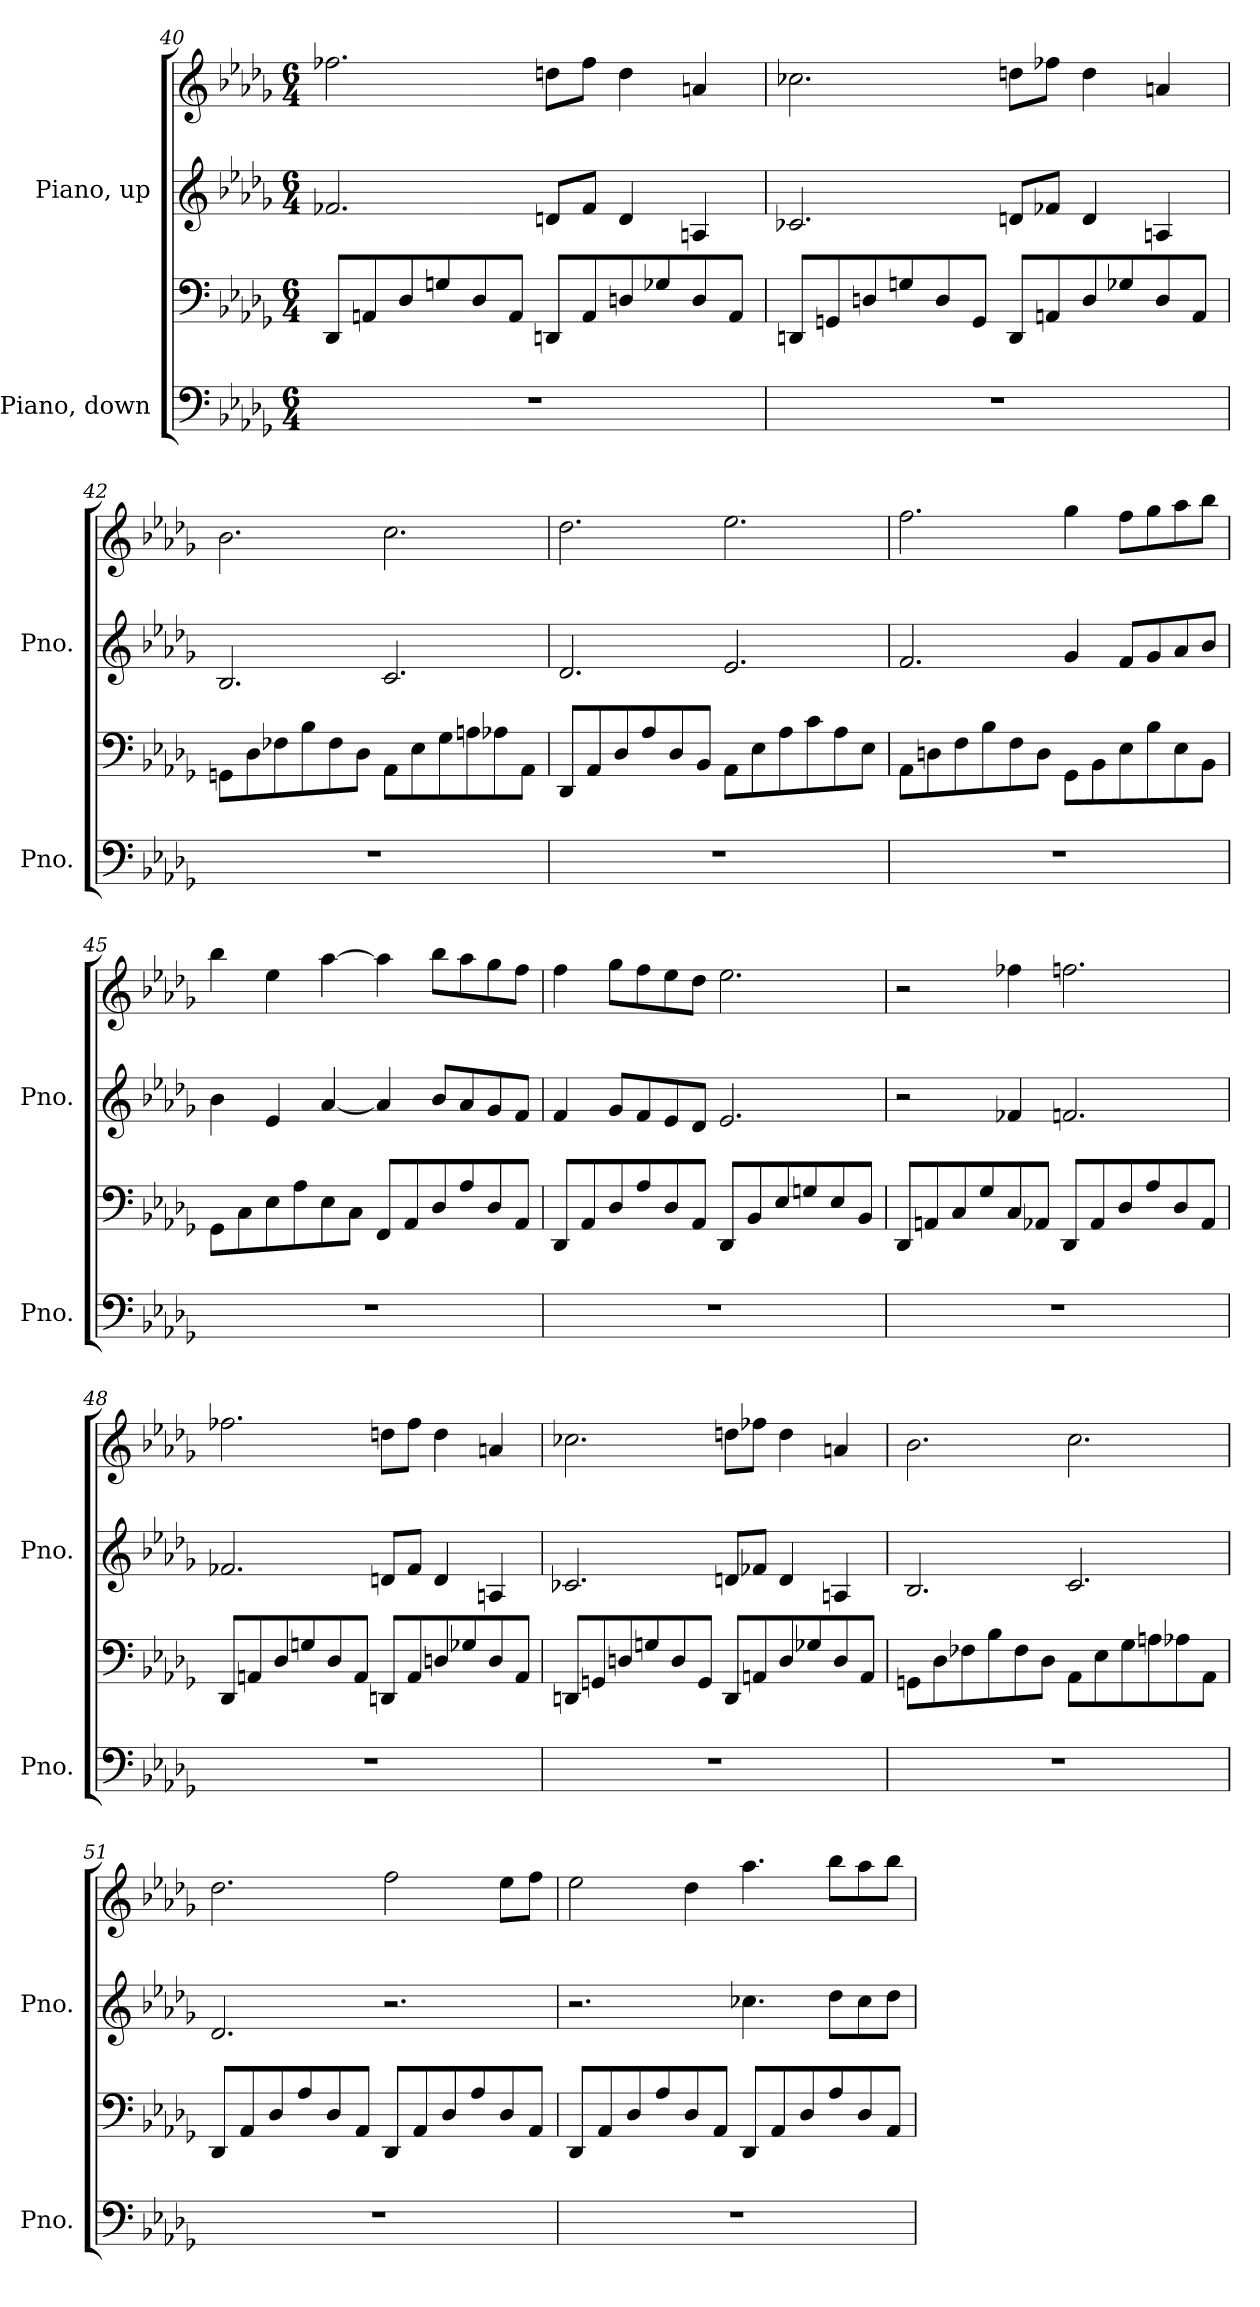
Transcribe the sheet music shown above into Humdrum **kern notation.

**kern	**kern	**kern	**kern
*part2	*part2	*part1	*part1
*staff4	*staff3	*staff2	*staff1
*I"Piano, down	*	*I"Piano, up	*
*I'Pno.	*	*I'Pno.	*
*clefF4	*clefF4	*clefG2	*clefG2
*k[b-e-a-d-g-]	*k[b-e-a-d-g-]	*k[b-e-a-d-g-]	*k[b-e-a-d-g-]
*M6/4	*M6/4	*M6/4	*M6/4
=40	=40	=40	=40
1.r	8DD-/L	2.f-X/	2.ff-X\
.	8AAn/	.	.
.	8D-/	.	.
.	8Gn/	.	.
.	8D-/	.	.
.	8AA/J	.	.
.	8DDn/L	8dn/L	8ddn\L
.	8AA/	8f-/J	8ff-\J
.	8Dn/	4d/	4dd\
.	8G-X/	.	.
.	8D/	4An/	4an/
.	8AA/J	.	.
!!LO:LB:g=z
=41	=41	=41	=41
1.r	8DDn/L	2.c-X/	2.cc-X\
.	8GGn/	.	.
.	8Dn/	.	.
.	8Gn/	.	.
.	8D/	.	.
.	8GG/J	.	.
.	8DD/L	8dn/L	8ddn\L
.	8AAn/	8f-X/J	8ff-X\J
.	8D/	4d/	4dd\
.	8G-X/	.	.
.	8D/	4An/	4an/
.	8AA/J	.	.
=42	=42	=42	=42
1.r	8GGn\L	2.B-/	2.b-\
.	8D-\	.	.
.	8F-X\	.	.
.	8B-\	.	.
.	8F-\	.	.
.	8D-\J	.	.
.	8AA-\L	2.c/	2.cc\
.	8E-\	.	.
.	8G-\	.	.
.	8An\	.	.
.	8A-X\	.	.
.	8AA-\J	.	.
!!LO:LB:g=z
=43	=43	=43	=43
1.r	8DD-/L	2.d-/	2.dd-\
.	8AA-/	.	.
.	8D-/	.	.
.	8A-/	.	.
.	8D-/	.	.
.	8BB-/J	.	.
.	8AA-\L	2.e-/	2.ee-\
.	8E-\	.	.
.	8A-\	.	.
.	8c\	.	.
.	8A-\	.	.
.	8E-\J	.	.
=44	=44	=44	=44
1.r	8AA-\L	2.f/	2.ff\
.	8Dn\	.	.
.	8F\	.	.
.	8B-\	.	.
.	8F\	.	.
.	8D\J	.	.
.	8GG-\L	4g-/	4gg-\
.	8BB-\	.	.
.	8E-\	8f/L	8ff\L
.	8B-\	8g-/	8gg-\
.	8E-\	8a-/	8aa-\
.	8BB-\J	8b-/J	8bb-\J
=45	=45	=45	=45
1.r	8GG-\L	4b-\	4bb-\
.	8C\	.	.
.	8E-\	4e-/	4ee-\
.	8A-\	.	.
.	8E-\	[4a-/	[4aa-\
.	8C\J	.	.
.	8FF/L	4a-/]	4aa-\]
.	8AA-/	.	.
.	8D-/	8b-/L	8bb-\L
.	8A-/	8a-/	8aa-\
.	8D-/	8g-/	8gg-\
.	8AA-/J	8f/J	8ff\J
!!LO:PB:g=z
=46	=46	=46	=46
1.r	8DD-/L	4f/	4ff\
.	8AA-/	.	.
.	8D-/	8g-/L	8gg-\L
.	8A-/	8f/	8ff\
.	8D-/	8e-/	8ee-\
.	8AA-/J	8d-/J	8dd-\J
.	8DD-/L	2.e-/	2.ee-\
.	8BB-/	.	.
.	8E-/	.	.
.	8Gn/	.	.
.	8E-/	.	.
.	8BB-/J	.	.
=47	=47	=47	=47
1.r	8DD-/L	2r	2r
.	8AAn/	.	.
.	8C/	.	.
.	8G-/	.	.
.	8C/	4f-X/	4ff-X\
.	8AA-X/J	.	.
.	8DD-/L	2.fn/	2.ffn\
.	8AA-/	.	.
.	8D-/	.	.
.	8A-/	.	.
.	8D-/	.	.
.	8AA-/J	.	.
=48	=48	=48	=48
1.r	8DD-/L	2.f-X/	2.ff-X\
.	8AAn/	.	.
.	8D-/	.	.
.	8Gn/	.	.
.	8D-/	.	.
.	8AA/J	.	.
.	8DDn/L	8dn/L	8ddn\L
.	8AA/	8f-/J	8ff-\J
.	8Dn/	4d/	4dd\
.	8G-X/	.	.
.	8D/	4An/	4an/
.	8AA/J	.	.
!!LO:LB:g=z
=49	=49	=49	=49
1.r	8DDn/L	2.c-X/	2.cc-X\
.	8GGn/	.	.
.	8Dn/	.	.
.	8Gn/	.	.
.	8D/	.	.
.	8GG/J	.	.
.	8DD/L	8dn/L	8ddn\L
.	8AAn/	8f-X/J	8ff-X\J
.	8D/	4d/	4dd\
.	8G-X/	.	.
.	8D/	4An/	4an/
.	8AA/J	.	.
=50	=50	=50	=50
1.r	8GGn\L	2.B-/	2.b-\
.	8D-\	.	.
.	8F-X\	.	.
.	8B-\	.	.
.	8F-\	.	.
.	8D-\J	.	.
.	8AA-\L	2.c/	2.cc\
.	8E-\	.	.
.	8G-\	.	.
.	8An\	.	.
.	8A-X\	.	.
.	8AA-\J	.	.
!!LO:LB:g=z
=51	=51	=51	=51
1.r	8DD-/L	2.d-/	2.dd-\
.	8AA-/	.	.
.	8D-/	.	.
.	8A-/	.	.
.	8D-/	.	.
.	8AA-/J	.	.
.	8DD-/L	2.r	2ff\
.	8AA-/	.	.
.	8D-/	.	.
.	8A-/	.	.
.	8D-/	.	8ee-\L
.	8AA-/J	.	8ff\J
=52	=52	=52	=52
1.r	8DD-/L	2.r	2ee-\
.	8AA-/	.	.
.	8D-/	.	.
.	8A-/	.	.
.	8D-/	.	4dd-\
.	8AA-/J	.	.
.	8DD-/L	4.cc-X\	4.aa-\
.	8AA-/	.	.
.	8D-/	.	.
.	8A-/	8dd-\L	8bb-\L
.	8D-/	8cc-\	8aa-\
.	8AA-/J	8dd-\J	8bb-\J
=	=	=	=
*-	*-	*-	*-
